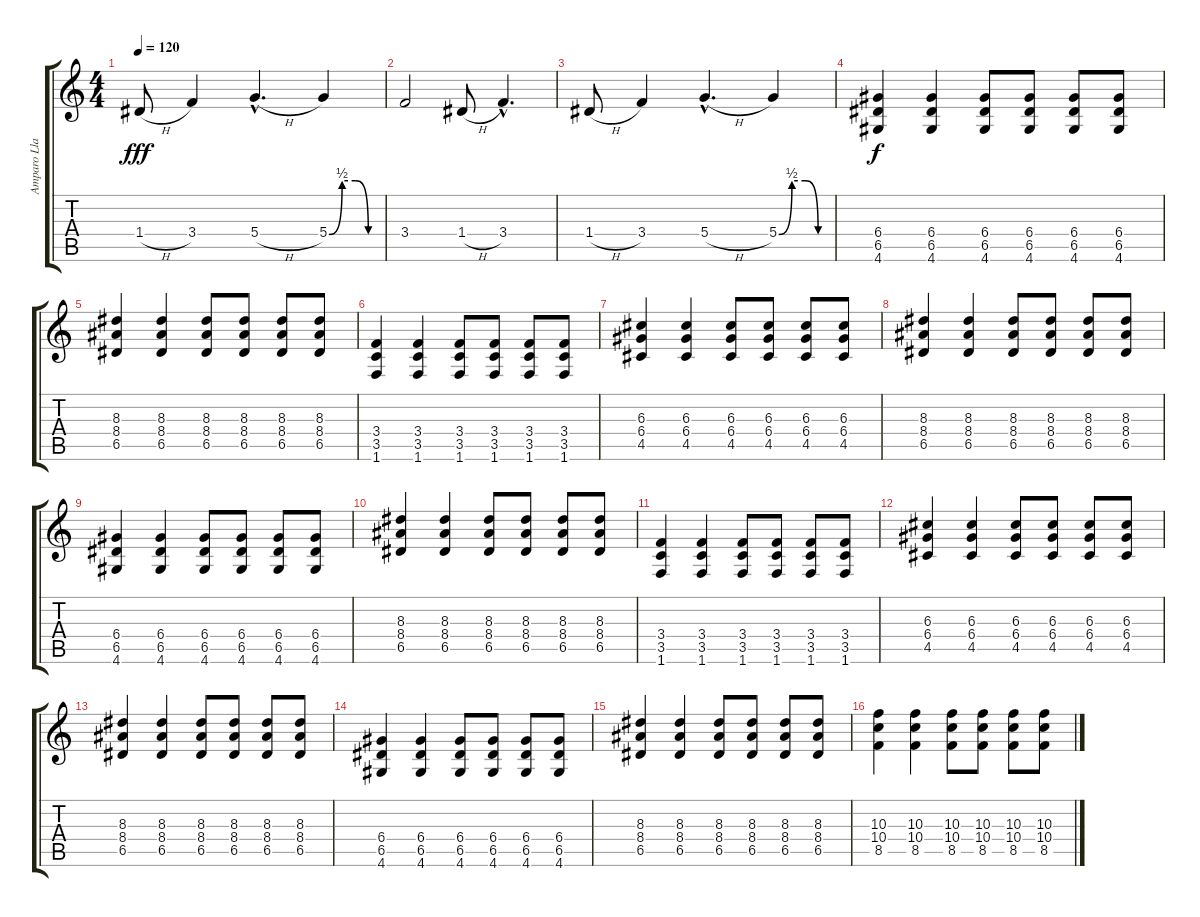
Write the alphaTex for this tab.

\track ("Amparo Llanos" "Amparo Lla") {instrument distortionguitar}
\staff {score tabs}
\tuning (E4 B3 G3 D3 A2 E2) {hide}
\ts (4 4)
\tempo 120
\clef g2
\ks c
1.4{h}.8{dy fff} 3.4.4 5.4{h hac}.4{d} 5.4{be (custom 0 0 15 2 30 2 45 0 60 0)}.4 |
3.4.2 1.4{h}.8 3.4{hac}.4{d} |
1.4{h}.8 3.4.4 5.4{h hac}.4{d} 5.4{be (custom 0 0 15 2 30 2 45 0 60 0)}.4 |
(6.4 6.5 4.6).4{dy f} (6.4 6.5 4.6).4 (6.4 6.5 4.6).8 (6.4 6.5 4.6).8 (6.4 6.5 4.6).8 (6.4 6.5 4.6).8 |
(8.3 8.4 6.5).4 (8.3 8.4 6.5).4 (8.3 8.4 6.5).8 (8.3 8.4 6.5).8 (8.3 8.4 6.5).8 (8.3 8.4 6.5).8 |
(3.4 3.5 1.6).4 (3.4 3.5 1.6).4 (3.4 3.5 1.6).8 (3.4 3.5 1.6).8 (3.4 3.5 1.6).8 (3.4 3.5 1.6).8 |
(6.3 6.4 4.5).4 (6.3 6.4 4.5).4 (6.3 6.4 4.5).8 (6.3 6.4 4.5).8 (6.3 6.4 4.5).8 (6.3 6.4 4.5).8 |
(8.3 8.4 6.5).4 (8.3 8.4 6.5).4 (8.3 8.4 6.5).8 (8.3 8.4 6.5).8 (8.3 8.4 6.5).8 (8.3 8.4 6.5).8 |
(6.4 6.5 4.6).4 (6.4 6.5 4.6).4 (6.4 6.5 4.6).8 (6.4 6.5 4.6).8 (6.4 6.5 4.6).8 (6.4 6.5 4.6).8 |
(8.3 8.4 6.5).4 (8.3 8.4 6.5).4 (8.3 8.4 6.5).8 (8.3 8.4 6.5).8 (8.3 8.4 6.5).8 (8.3 8.4 6.5).8 |
(3.4 3.5 1.6).4 (3.4 3.5 1.6).4 (3.4 3.5 1.6).8 (3.4 3.5 1.6).8 (3.4 3.5 1.6).8 (3.4 3.5 1.6).8 |
(6.3 6.4 4.5).4 (6.3 6.4 4.5).4 (6.3 6.4 4.5).8 (6.3 6.4 4.5).8 (6.3 6.4 4.5).8 (6.3 6.4 4.5).8 |
(8.3 8.4 6.5).4 (8.3 8.4 6.5).4 (8.3 8.4 6.5).8 (8.3 8.4 6.5).8 (8.3 8.4 6.5).8 (8.3 8.4 6.5).8 |
(6.4 6.5 4.6).4 (6.4 6.5 4.6).4 (6.4 6.5 4.6).8 (6.4 6.5 4.6).8 (6.4 6.5 4.6).8 (6.4 6.5 4.6).8 |
(8.3 8.4 6.5).4 (8.3 8.4 6.5).4 (8.3 8.4 6.5).8 (8.3 8.4 6.5).8 (8.3 8.4 6.5).8 (8.3 8.4 6.5).8 |
(10.3 10.4 8.5).4 (10.3 10.4 8.5).4 (10.3 10.4 8.5).8 (10.3 10.4 8.5).8 (10.3 10.4 8.5).8 (10.3 10.4 8.5).8
